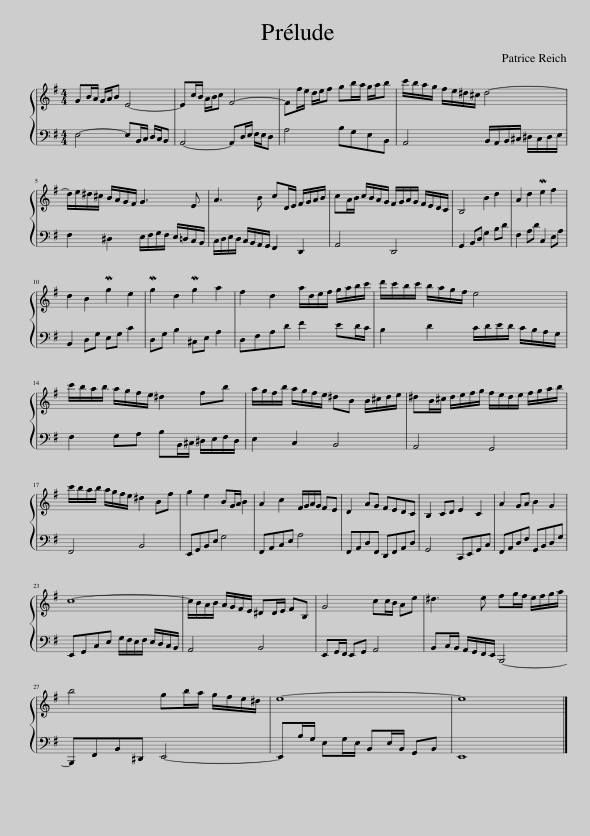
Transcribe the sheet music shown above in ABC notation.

X:1
%%score { 1 | 2 }
L:1/8
M:4/4
I:linebreak $
K:G
V:1 treble
V:2 bass
V:1
 GB/A/ G/A/B E4- | Ec/B/ A/B/c F4- | Ff/e/ d/e/f gb/a/ g/a/b | c'/b/a/g/ f/e/^d/^c/ d4- |$ d/e/^d/^c/ B/A/G/F/ G3 E | %5
 A3 B cD/E/ F/G/A/B/ | cA/B/ c/B/A/G/ F/G/A/G/ F/E/D/C/ | B,4 B2 d2 | A2 d2 Me2 f2 |$ d2 B2 Mg2 e2 | %10
 Mg2 d2 Mg2 a2 | f2 d2 a/d/e/f/ g/a/b/c'/ | d'/c'/b/c'/ b/a/g/f/ e4 |$ c'/b/a/b/ a/g/f/e/ ^d2 fb | a/g/f/b/ a/g/f/e/ ^dB B/^c/d/e/ | %15
 ^dB/^c/ d/e/f/g/ f/e/d/e/ f/g/a/b/ |$ c'/b/a/b/ a/g/f/e/ ^d2 Bf | g2 e2 BG/A/ B2 | A2 c2 F/G/A/G/ FE | D2 AG FEDC | %20
 B,2 CD E2 C2 | A2 GA B2 G2 |$ c8- | c/B/A/B/ A/G/F/E/ ^DD/E/ FB, | G4 cc/B/ Ae | %25
 ^d3 e fg/f/ e/f/g/a/ |$ b4 gb/a/ g/f/e/^d/ | e8- | e8 |] %29
V:2
 E,4- E,B,,/C,/ D,/C,/B,, | A,,4- A,,D,/E,/ F,/E,/D, | A,4 B,G,E,B,, | A,,4 B,,/A,,/B,,/^C,/ ^D,/C,/D,/E,/ |$ F,2 ^D,2 E,/F,/G,/F,/ E,/=D,/C,/B,,/ | %5
 C,/D,/E,/D,/ C,/B,,/A,,/G,,/ F,,2 D,,2 | A,,4 D,,4 | G,,2 B,,D, G,2 B,D | F,2 A,D C,2 E,A, |$ B,,2 D,G, E,G, C2 | %10
 D,G, B,2 ^C,E, A,2 | D,F,A,D F2 ED/C/ | B,2 D2 C/D/E/D/ C/B,/A,/G,/ |$ F,2 G,A, B,B,,/^C,/ ^D,/E,/F,/D,/ | E,2 C,2 B,,4 | %15
 A,,4 G,,4 |$ F,,4 B,,4 | E,,G,,B,,E, G,4 | F,,A,,C,E, A,4 | F,,A,,D,F,, D,,F,,A,,D, | %20
 G,,4 C,,E,,G,,C, | F,,A,,D,F, G,,B,,D,G, |$ E,,G,,C,E, G,/F,/E,/F,/ E,/D,/C,/B,,/ | A,,4 B,,4 | E,,G,,/F,,/ E,,G,, A,,4 | %25
 B,,C,/B,,/ A,,/G,,/F,,/E,,/ B,,,4- |$ B,,,F,,B,,^D,, E,,4- | E,,B,/G,/ E,G,/E,/ B,,E,/B,,/ G,,B,, | E,,8 |] %29
